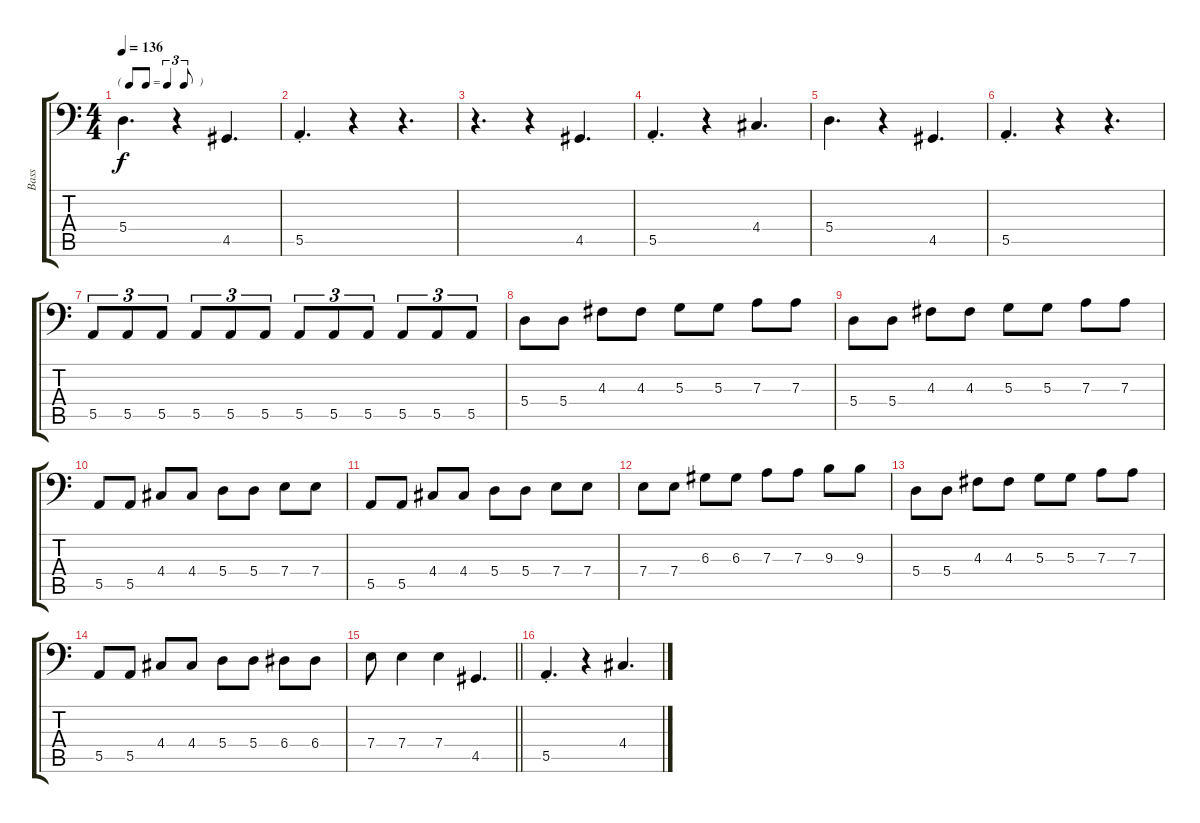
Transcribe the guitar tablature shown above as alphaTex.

\track ("Bass" "Bass") {instrument electricbassfinger}
\staff {score tabs}
\tuning (C3 G2 D2 A1 E1 B0) {hide}
\ts (4 4)
\tf triplet8th
\tempo 136
\clef f4
\ks c
5.4.4{d dy f} r.4 4.5.4{d} |
5.5{st}.4{d} r.4 r.4{d} |
r.4{d} r.4 4.5.4{d} |
5.5{st}.4{d} r.4 4.4.4{d} |
5.4.4{d} r.4 4.5.4{d} |
5.5{st}.4{d} r.4 r.4{d} |
5.5.8{tu (3 2)} 5.5.8{tu (3 2)} 5.5.8{tu (3 2)} 5.5.8{tu (3 2)} 5.5.8{tu (3 2)} 5.5.8{tu (3 2)} 5.5.8{tu (3 2)} 5.5.8{tu (3 2)} 5.5.8{tu (3 2)} 5.5.8{tu (3 2)} 5.5.8{tu (3 2)} 5.5.8{tu (3 2)} |
5.4.8 5.4.8 4.3.8 4.3.8 5.3.8 5.3.8 7.3.8 7.3.8 |
5.4.8 5.4.8 4.3.8 4.3.8 5.3.8 5.3.8 7.3.8 7.3.8 |
5.5.8 5.5.8 4.4.8 4.4.8 5.4.8 5.4.8 7.4.8 7.4.8 |
5.5.8 5.5.8 4.4.8 4.4.8 5.4.8 5.4.8 7.4.8 7.4.8 |
7.4.8 7.4.8 6.3.8 6.3.8 7.3.8 7.3.8 9.3.8 9.3.8 |
5.4.8 5.4.8 4.3.8 4.3.8 5.3.8 5.3.8 7.3.8 7.3.8 |
5.5.8 5.5.8 4.4.8 4.4.8 5.4.8 5.4.8 6.4.8 6.4.8 |
\barLineRight lightlight
7.4.8 7.4.4 7.4.4 4.5.4{d} |
5.5{st}.4{d} r.4 4.4.4{d}
